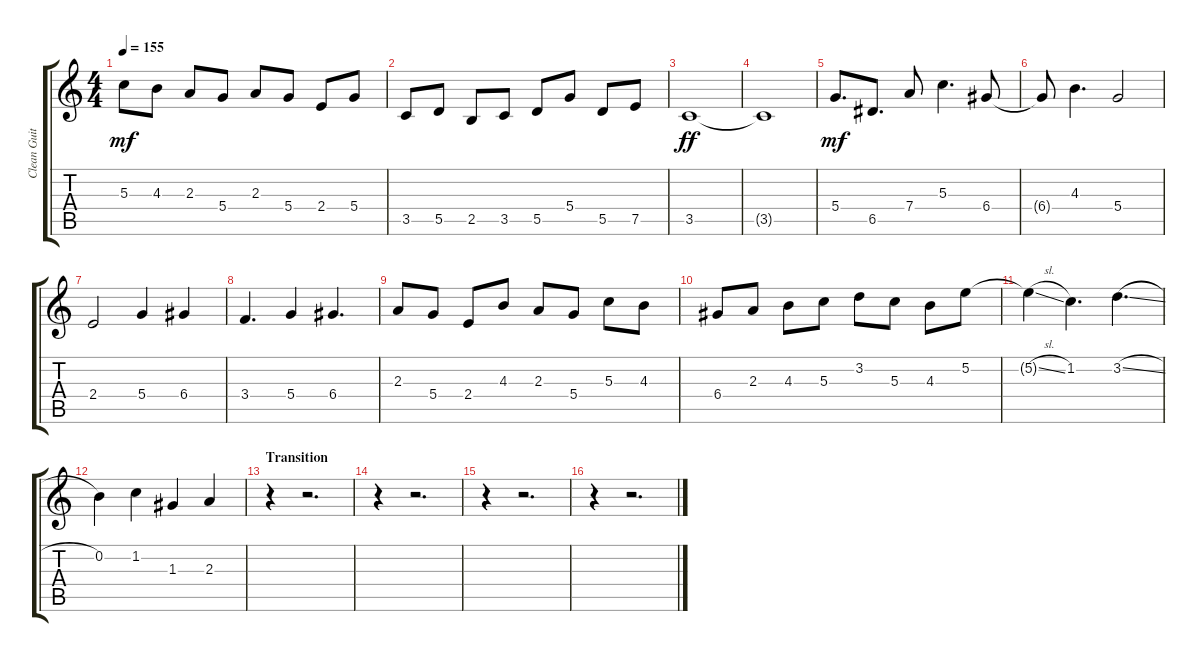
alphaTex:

\track ("Clean Guitar Lead" "Clean Guit") {instrument electricguitarclean}
\staff {score tabs}
\tuning (E4 B3 G3 D3 A2 E2) {hide}
\ts (4 4)
\tempo 155
\clef g2
\ks c
5.3.8{dy mf} 4.3.8 2.3.8 5.4.8 2.3.8 5.4.8 2.4.8 5.4.8 |
3.5.8 5.5.8 2.5.8 3.5.8 5.5.8 5.4.8 5.5.8 7.5.8 |
3.5.1{dy ff} |
3.5{t}.1 |
5.4.8{d dy mf} 6.5.8{d} 7.4.8 5.3.4{d} 6.4.8 |
6.4{t}.8 4.3.4{d} 5.4.2 |
2.4.2 5.4.4 6.4.4 |
3.4.4{d} 5.4.4 6.4.4{d} |
2.3.8 5.4.8 2.4.8 4.3.8 2.3.8 5.4.8 5.3.8 4.3.8 |
6.4.8 2.3.8 4.3.8 5.3.8 3.2.8 5.3.8 4.3.8 5.2.8 |
5.2{sl t}.4 1.2.4{d} 3.2{sl}.4{d} |
0.2.4 1.2.4 1.3.4 2.3.4 |
\section ("" "Transition")
r.4 r.2{d} |
r.4 r.2{d} |
r.4 r.2{d} |
r.4 r.2{d}
